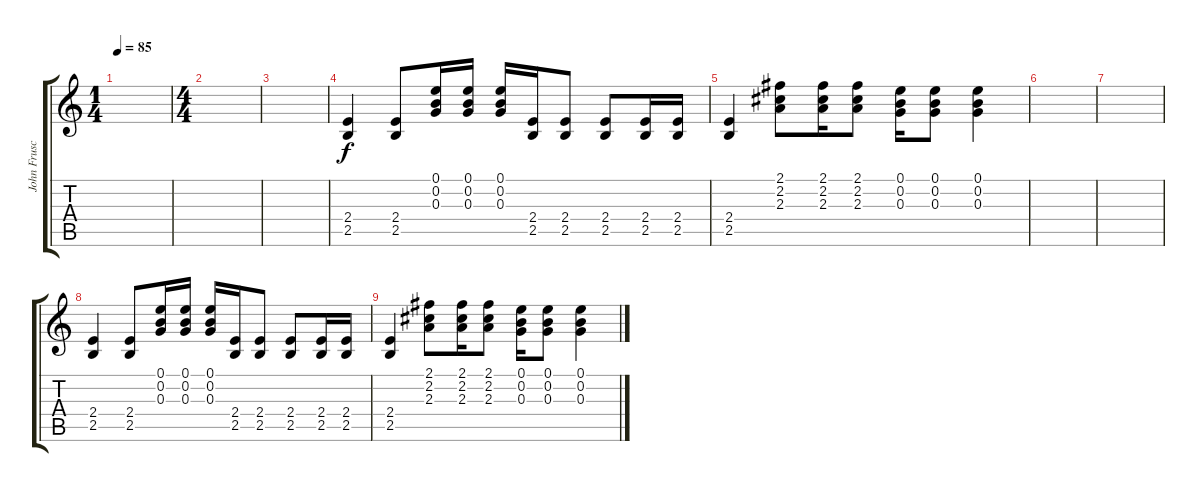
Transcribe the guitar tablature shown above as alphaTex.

\track ("John Frusciante - Acoustic Guitar 1" "John Frusc") {instrument acousticguitarsteel}
\staff {score tabs}
\tuning (E4 B3 G3 D3 A2 E2) {hide}
\ts (1 4)
\tempo 85
\clef g2
\ks c
|
\ts (4 4)
|
|
(2.4 2.5).4 (2.4 2.5).8 (0.1 0.2 0.3).16 (0.1 0.2 0.3).16 (0.1 0.2 0.3).16 (2.4 2.5).16 (2.4 2.5).8 (2.4 2.5).8 (2.4 2.5).16 (2.4 2.5).16 |
(2.4 2.5).4 (2.1 2.2 2.3).8 (2.1 2.2 2.3).16 (2.1 2.2 2.3).8 (0.1 0.2 0.3).16 (0.1 0.2 0.3).8 (0.1 0.2 0.3).4 |
|
|
(2.4 2.5).4 (2.4 2.5).8 (0.1 0.2 0.3).16 (0.1 0.2 0.3).16 (0.1 0.2 0.3).16 (2.4 2.5).16 (2.4 2.5).8 (2.4 2.5).8 (2.4 2.5).16 (2.4 2.5).16 |
(2.4 2.5).4 (2.1 2.2 2.3).8 (2.1 2.2 2.3).16 (2.1 2.2 2.3).8 (0.1 0.2 0.3).16 (0.1 0.2 0.3).8 (0.1 0.2 0.3).4
